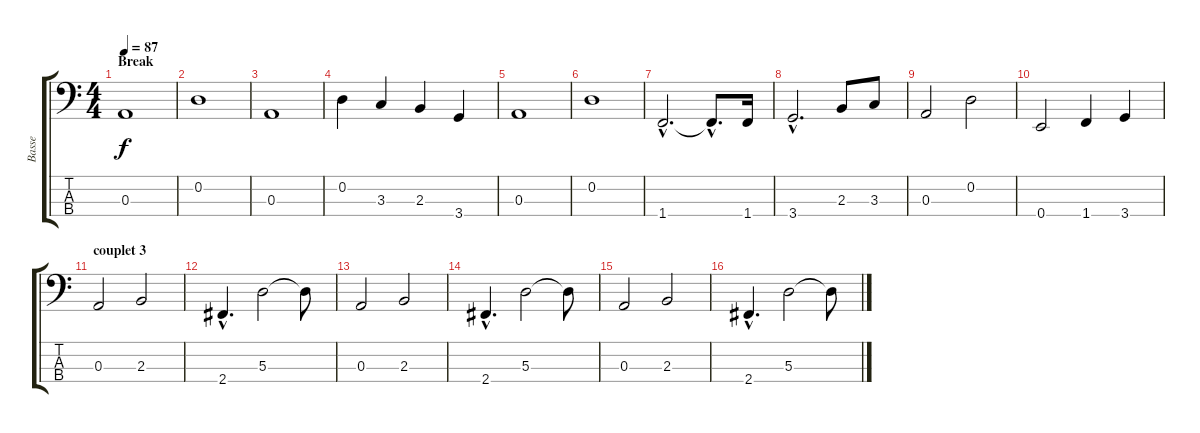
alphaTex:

\track ("Basse" "Basse") {instrument electricbasspick}
\staff {score tabs}
\tuning (G2 D2 A1 E1) {hide}
\ts (4 4)
\section ("" "Break")
\tempo 87
\clef f4
\ks c
0.3.1{dy f} |
0.2.1 |
0.3.1 |
0.2.4 3.3.4 2.3.4 3.4.4 |
0.3.1 |
0.2.1 |
1.4{hac}.2{d} 1.4{hac t}.8{d} 1.4.16 |
3.4{hac}.2{d} 2.3.8 3.3.8 |
0.3.2 0.2.2 |
0.4.2 1.4.4 3.4.4 |
\section ("" "couplet 3")
0.3.2 2.3.2 |
2.4{hac}.4{d} 5.3.2 5.3{t}.8 |
0.3.2 2.3.2 |
2.4{hac}.4{d} 5.3.2 5.3{t}.8 |
0.3.2 2.3.2 |
2.4{hac}.4{d} 5.3.2 5.3{t}.8
